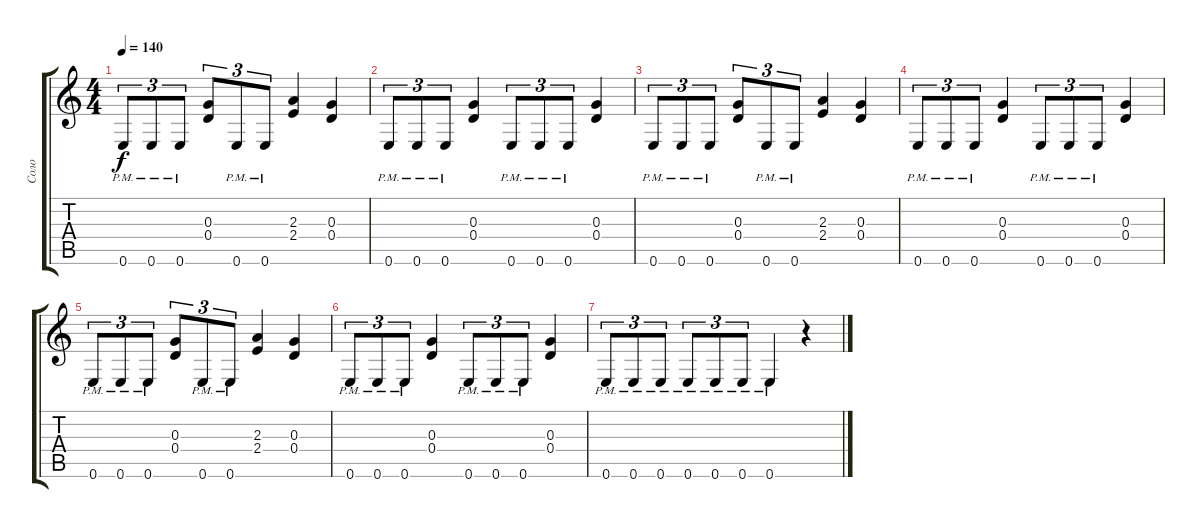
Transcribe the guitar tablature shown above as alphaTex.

\track ("Соло" "Соло") {instrument distortionguitar}
\staff {score tabs}
\tuning (E4 B3 G3 D3 A2 E2) {hide}
\ts (4 4)
\tempo 140
\clef g2
\ks c
0.6{pm}.8{tu (3 2) dy f} 0.6{pm}.8{tu (3 2)} 0.6{pm}.8{tu (3 2)} (0.3 0.4).8{tu (3 2)} 0.6{pm}.8{tu (3 2)} 0.6{pm}.8{tu (3 2)} (2.3 2.4).4 (0.3 0.4).4 |
0.6{pm}.8{tu (3 2)} 0.6{pm}.8{tu (3 2)} 0.6{pm}.8{tu (3 2)} (0.3 0.4).4 0.6{pm}.8{tu (3 2)} 0.6{pm}.8{tu (3 2)} 0.6{pm}.8{tu (3 2)} (0.3 0.4).4 |
0.6{pm}.8{tu (3 2)} 0.6{pm}.8{tu (3 2)} 0.6{pm}.8{tu (3 2)} (0.3 0.4).8{tu (3 2)} 0.6{pm}.8{tu (3 2)} 0.6{pm}.8{tu (3 2)} (2.3 2.4).4 (0.3 0.4).4 |
0.6{pm}.8{tu (3 2)} 0.6{pm}.8{tu (3 2)} 0.6{pm}.8{tu (3 2)} (0.3 0.4).4 0.6{pm}.8{tu (3 2)} 0.6{pm}.8{tu (3 2)} 0.6{pm}.8{tu (3 2)} (0.3 0.4).4 |
0.6{pm}.8{tu (3 2)} 0.6{pm}.8{tu (3 2)} 0.6{pm}.8{tu (3 2)} (0.3 0.4).8{tu (3 2)} 0.6{pm}.8{tu (3 2)} 0.6{pm}.8{tu (3 2)} (2.3 2.4).4 (0.3 0.4).4 |
0.6{pm}.8{tu (3 2)} 0.6{pm}.8{tu (3 2)} 0.6{pm}.8{tu (3 2)} (0.3 0.4).4 0.6{pm}.8{tu (3 2)} 0.6{pm}.8{tu (3 2)} 0.6{pm}.8{tu (3 2)} (0.3 0.4).4 |
0.6{pm}.8{tu (3 2)} 0.6{pm}.8{tu (3 2)} 0.6{pm}.8{tu (3 2)} 0.6{pm}.8{tu (3 2)} 0.6{pm}.8{tu (3 2)} 0.6{pm}.8{tu (3 2)} 0.6{pm}.4 r.4
